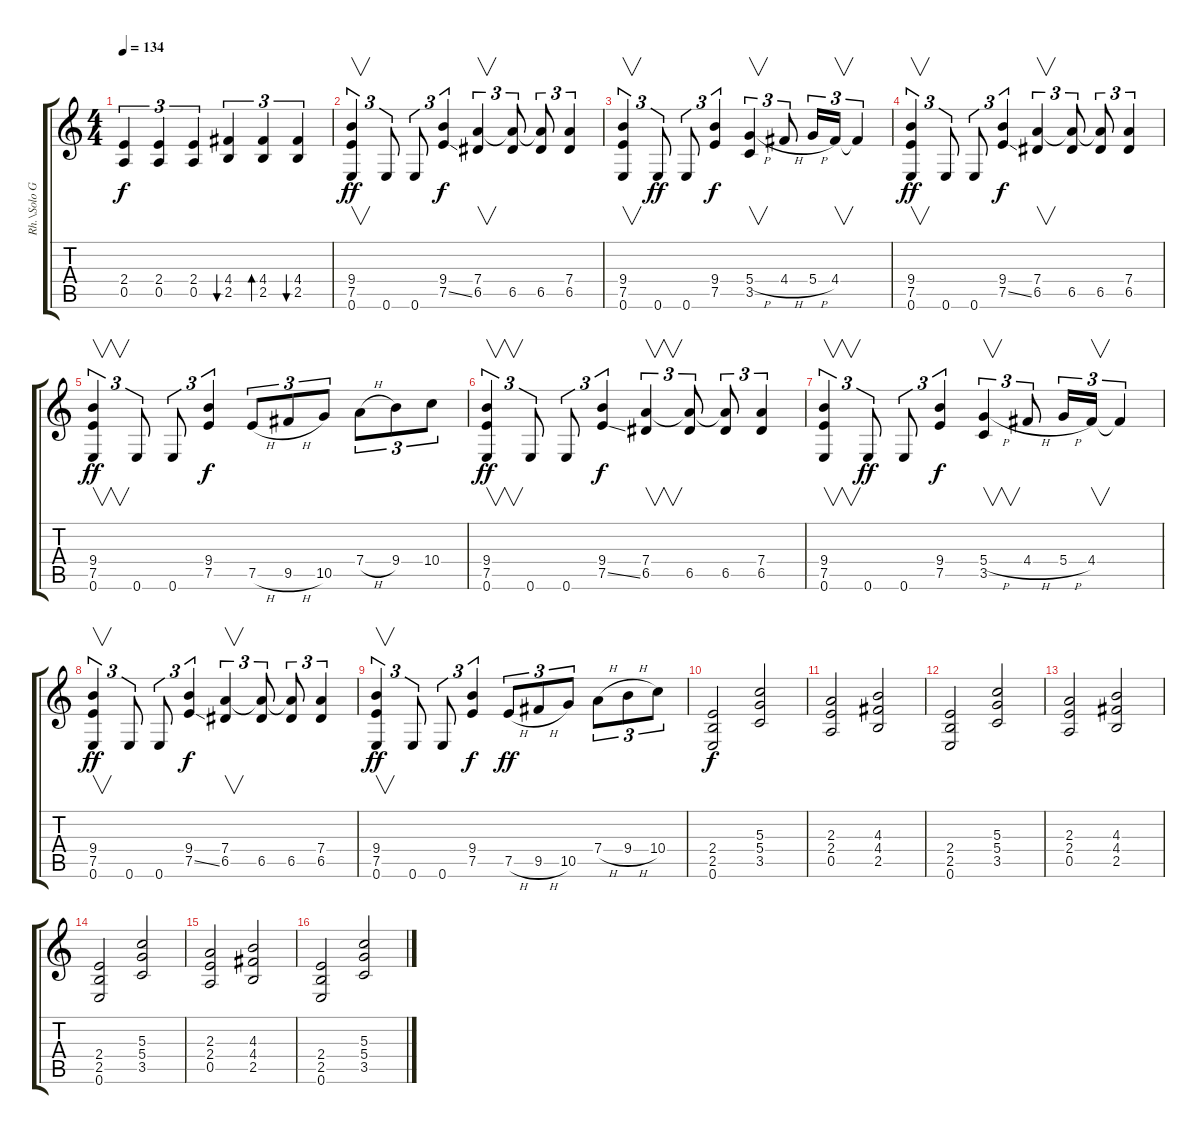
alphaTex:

\track ("Rh.\\Solo Guitar 2" "Rh.\\Solo G") {instrument overdrivenguitar}
\staff {score tabs}
\tuning (E4 B3 G3 D3 A2 E2) {hide}
\ts (4 4)
\tempo 134
\clef g2
\ks c
(2.4 0.5).4{tu (3 2) dy f} (2.4 0.5).4{tu (3 2)} (2.4 0.5).4{tu (3 2)} (4.4 2.5).4{tu (3 2) bu 120} (4.4 2.5).4{tu (3 2) bd 120} (4.4 2.5).4{tu (3 2) bu 120} |
(9.4 7.5 0.6).4{v tu (3 2) dy ff} 0.6.8{tu (3 2)} 0.6.8{tu (3 2)} (9.4 7.5{ss}).4{tu (3 2) dy f} (7.4 6.5).4{v tu (3 2)} (7.4{t} 6.5).8{tu (3 2)} (7.4{t} 6.5).8{tu (3 2)} (7.4 6.5).4{tu (3 2)} |
(9.4 7.5 0.6).4{v tu (3 2)} 0.6.8{tu (3 2) dy ff} 0.6.8{tu (3 2)} (9.4 7.5).4{tu (3 2) dy f} (5.4{h} 3.5).4{v tu (3 2)} 4.4{h}.8{tu (3 2)} 5.4{h}.16{tu (3 2)} 4.4.16{v tu (3 2)} 4.4{t}.4{tu (3 2)} |
(9.4 7.5 0.6).4{v tu (3 2) dy ff} 0.6.8{tu (3 2)} 0.6.8{tu (3 2)} (9.4 7.5{ss}).4{tu (3 2) dy f} (7.4 6.5).4{v tu (3 2)} (7.4{t} 6.5).8{tu (3 2)} (7.4{t} 6.5).8{tu (3 2)} (7.4 6.5).4{tu (3 2)} |
(9.4 7.5 0.6).4{v tu (3 2) dy ff} 0.6.8{tu (3 2)} 0.6.8{tu (3 2)} (9.4 7.5).4{tu (3 2) dy f} 7.5{h}.8{tu (3 2)} 9.5{h}.8{tu (3 2)} 10.5.8{tu (3 2)} 7.4{h}.8{tu (3 2)} 9.4.8{tu (3 2)} 10.4.8{tu (3 2)} |
(9.4 7.5 0.6).4{v tu (3 2) dy ff} 0.6.8{tu (3 2)} 0.6.8{tu (3 2)} (9.4 7.5{ss}).4{tu (3 2) dy f} (7.4 6.5).4{v tu (3 2)} (7.4{t} 6.5).8{tu (3 2)} (7.4{t} 6.5).8{tu (3 2)} (7.4 6.5).4{tu (3 2)} |
(9.4 7.5 0.6).4{v tu (3 2)} 0.6.8{tu (3 2) dy ff} 0.6.8{tu (3 2)} (9.4 7.5).4{tu (3 2) dy f} (5.4{h} 3.5).4{v tu (3 2)} 4.4{h}.8{tu (3 2)} 5.4{h}.16{tu (3 2)} 4.4.16{v tu (3 2)} 4.4{t}.4{tu (3 2)} |
(9.4 7.5 0.6).4{v tu (3 2) dy ff} 0.6.8{tu (3 2)} 0.6.8{tu (3 2)} (9.4 7.5{ss}).4{tu (3 2) dy f} (7.4 6.5).4{v tu (3 2)} (7.4{t} 6.5).8{tu (3 2)} (7.4{t} 6.5).8{tu (3 2)} (7.4 6.5).4{tu (3 2)} |
(9.4 7.5 0.6).4{v tu (3 2) dy ff} 0.6.8{tu (3 2)} 0.6.8{tu (3 2)} (9.4 7.5).4{tu (3 2) dy f} 7.5{h}.8{tu (3 2) dy ff} 9.5{h}.8{tu (3 2)} 10.5.8{tu (3 2)} 7.4{h}.8{tu (3 2)} 9.4{h}.8{tu (3 2)} 10.4.8{tu (3 2)} |
(2.4 2.5 0.6).2{dy f} (5.3 5.4 3.5).2 |
(2.3 2.4 0.5).2 (4.3 4.4 2.5).2 |
(2.4 2.5 0.6).2 (5.3 5.4 3.5).2 |
(2.3 2.4 0.5).2 (4.3 4.4 2.5).2 |
(2.4 2.5 0.6).2 (5.3 5.4 3.5).2 |
(2.3 2.4 0.5).2 (4.3 4.4 2.5).2 |
(2.4 2.5 0.6).2 (5.3 5.4 3.5).2
